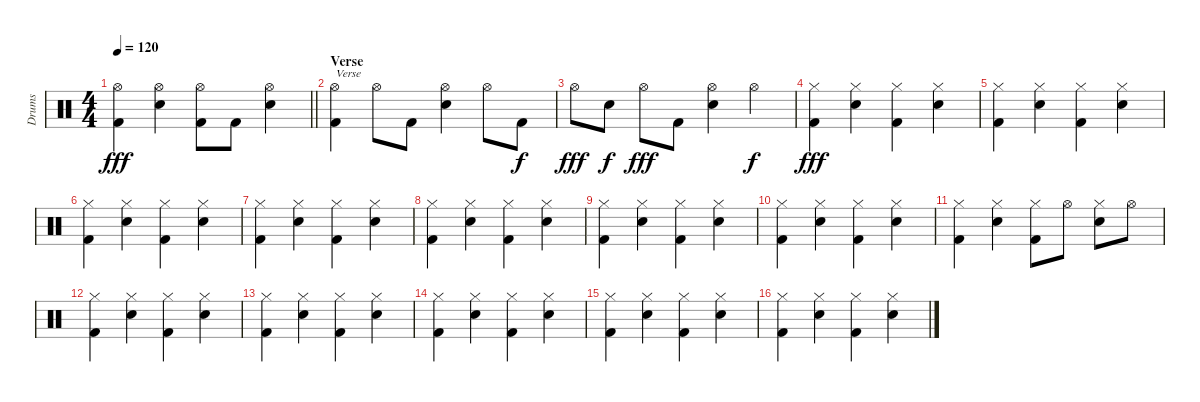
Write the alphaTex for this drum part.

\track ("Drums" "Drums") {instrument percussion}
\staff {score}
\articulation defaults
\ts (4 4)
\tempo 120
\clef neutral
\barLineRight lightlight
\ks c
("Hi-Hat (open)" "Kick (hit) 2").4{dy fff} ("Hi-Hat (open)" "Snare (hit) 2").4 ("Hi-Hat (open)" "Kick (hit) 2").8 "Kick (hit) 2".8 ("Hi-Hat (open)" "Snare (hit) 2").4 |
\section ("" "Verse")
("Hi-Hat (open)" "Kick (hit) 2").4{txt "Verse"} "Hi-Hat (open)".8 "Kick (hit) 2".8 ("Hi-Hat (open)" "Snare (hit) 2").4 "Hi-Hat (open)".8 "Kick (hit) 2".8{dy f} |
"Hi-Hat (open)".8{dy fff} "Snare (hit) 2".8{dy f} "Hi-Hat (open)".8{dy fff} "Kick (hit) 2".8 ("Hi-Hat (open)" "Snare (hit) 2").4 "Hi-Hat (open)".4{dy f} |
("Hi-Hat (closed)" "Kick (hit) 2").4{dy fff} ("Hi-Hat (closed)" "Snare (hit) 2").4 ("Hi-Hat (closed)" "Kick (hit) 2").4 ("Hi-Hat (closed)" "Snare (hit) 2").4 |
("Hi-Hat (closed)" "Kick (hit) 2").4 ("Hi-Hat (closed)" "Snare (hit) 2").4 ("Hi-Hat (closed)" "Kick (hit) 2").4 ("Hi-Hat (closed)" "Snare (hit) 2").4 |
("Hi-Hat (closed)" "Kick (hit) 2").4 ("Hi-Hat (closed)" "Snare (hit) 2").4 ("Hi-Hat (closed)" "Kick (hit) 2").4 ("Hi-Hat (closed)" "Snare (hit) 2").4 |
("Hi-Hat (closed)" "Kick (hit) 2").4 ("Hi-Hat (closed)" "Snare (hit) 2").4 ("Hi-Hat (closed)" "Kick (hit) 2").4 ("Hi-Hat (closed)" "Snare (hit) 2").4 |
("Hi-Hat (closed)" "Kick (hit) 2").4 ("Hi-Hat (closed)" "Snare (hit) 2").4 ("Hi-Hat (closed)" "Kick (hit) 2").4 ("Hi-Hat (closed)" "Snare (hit) 2").4 |
("Hi-Hat (closed)" "Kick (hit) 2").4 ("Hi-Hat (closed)" "Snare (hit) 2").4 ("Hi-Hat (closed)" "Kick (hit) 2").4 ("Hi-Hat (closed)" "Snare (hit) 2").4 |
("Hi-Hat (closed)" "Kick (hit) 2").4 ("Hi-Hat (closed)" "Snare (hit) 2").4 ("Hi-Hat (closed)" "Kick (hit) 2").4 ("Hi-Hat (closed)" "Snare (hit) 2").4 |
("Hi-Hat (closed)" "Kick (hit) 2").4 ("Hi-Hat (closed)" "Snare (hit) 2").4 ("Hi-Hat (closed)" "Kick (hit) 2").8 "Hi-Hat (open)".8 ("Hi-Hat (closed)" "Snare (hit) 2").8 "Hi-Hat (open)".8 |
("Hi-Hat (closed)" "Kick (hit) 2").4 ("Hi-Hat (closed)" "Snare (hit) 2").4 ("Hi-Hat (closed)" "Kick (hit) 2").4 ("Hi-Hat (closed)" "Snare (hit) 2").4 |
("Hi-Hat (closed)" "Kick (hit) 2").4 ("Hi-Hat (closed)" "Snare (hit) 2").4 ("Hi-Hat (closed)" "Kick (hit) 2").4 ("Hi-Hat (closed)" "Snare (hit) 2").4 |
("Hi-Hat (closed)" "Kick (hit) 2").4 ("Hi-Hat (closed)" "Snare (hit) 2").4 ("Hi-Hat (closed)" "Kick (hit) 2").4 ("Hi-Hat (closed)" "Snare (hit) 2").4 |
("Hi-Hat (closed)" "Kick (hit) 2").4 ("Hi-Hat (closed)" "Snare (hit) 2").4 ("Hi-Hat (closed)" "Kick (hit) 2").4 ("Hi-Hat (closed)" "Snare (hit) 2").4 |
("Hi-Hat (closed)" "Kick (hit) 2").4 ("Hi-Hat (closed)" "Snare (hit) 2").4 ("Hi-Hat (closed)" "Kick (hit) 2").4 ("Hi-Hat (closed)" "Snare (hit) 2").4
